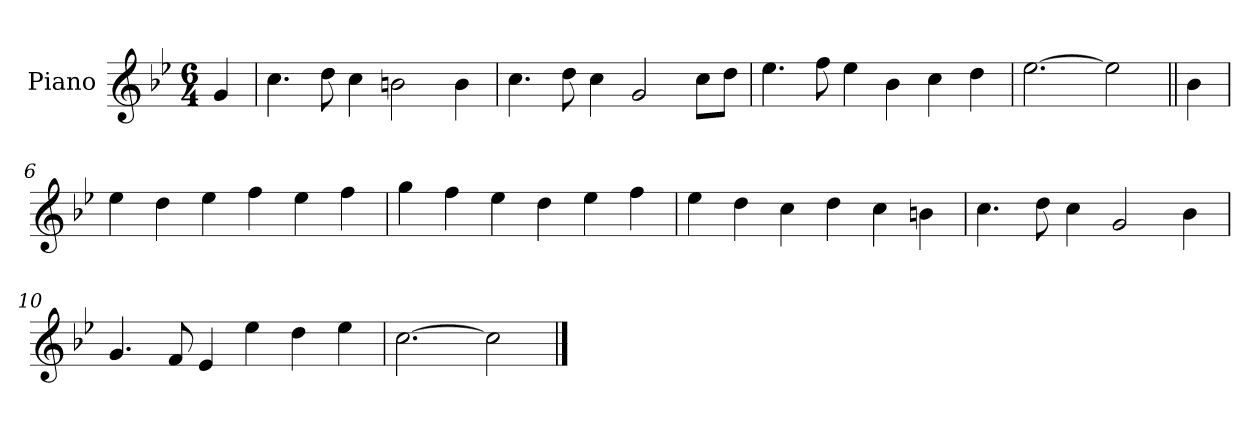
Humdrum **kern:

**kern
*part1
*staff1
*I"Piano
*I'Pno.
*clefG2
*k[b-e-]
*M6/4
=
4g/
=1
4.cc\
8dd\
4cc\
2bn\
4b\
=2
4.cc\
8dd\
4cc\
2g/
8cc\L
8dd\J
=3
4.ee-\
8ff\
4ee-\
4b-\
4cc\
4dd\
=4
[2.ee-\
2ee-\]
=5||
4b-\
=6
4ee-\
4dd\
4ee-\
4ff\
4ee-\
4ff\
=7
4gg\
4ff\
4ee-\
4dd\
4ee-\
4ff\
=8
4ee-\
4dd\
4cc\
4dd\
4cc\
4bn\
=9
4.cc\
8dd\
4cc\
2g/
4b-\
=10
4.g/
8f/
4e-/
4ee-\
4dd\
4ee-\
=11
[2.cc\
2cc\]
==
*-
